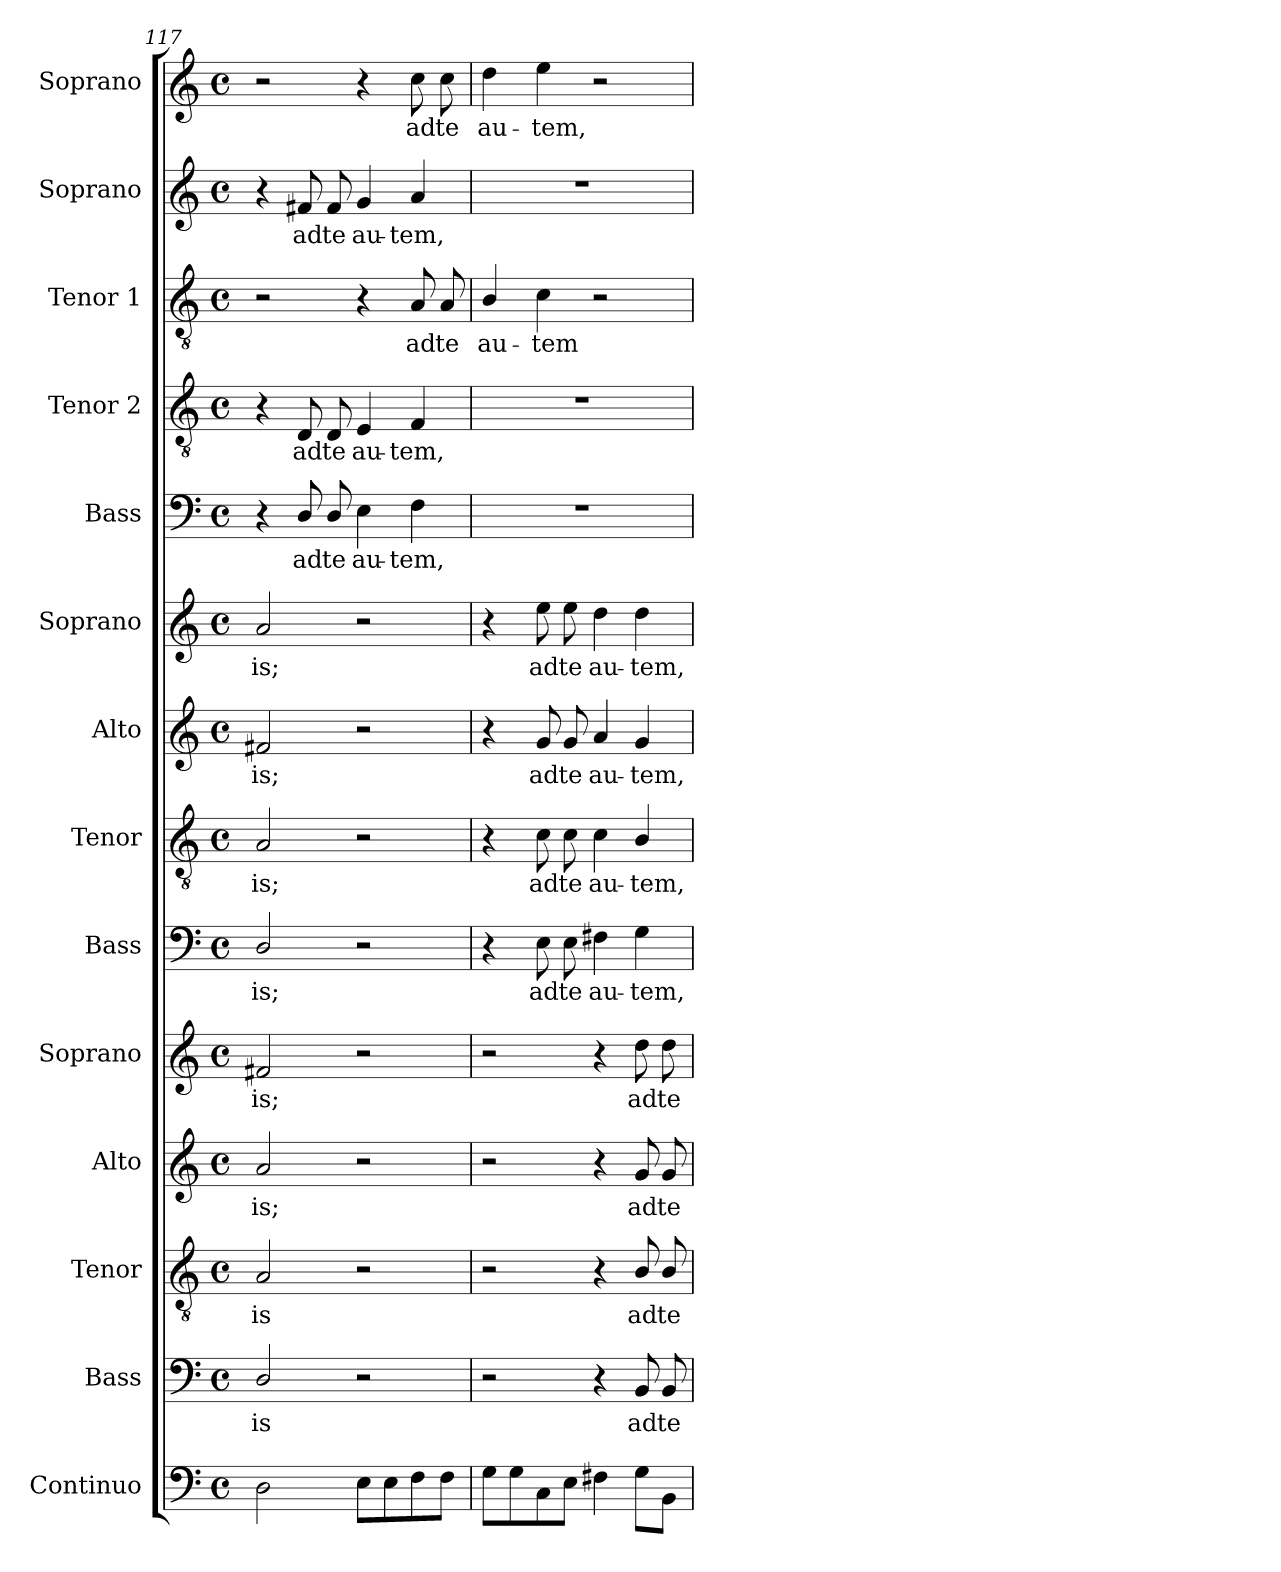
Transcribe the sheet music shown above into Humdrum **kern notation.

**kern	**kern	**text	**kern	**text	**kern	**text	**kern	**text	**kern	**text	**kern	**text	**kern	**text	**kern	**text	**kern	**text	**kern	**text	**kern	**text	**kern	**text	**kern	**text
*part14	*part13	*part13	*part12	*part12	*part11	*part11	*part10	*part10	*part9	*part9	*part8	*part8	*part7	*part7	*part6	*part6	*part5	*part5	*part4	*part4	*part3	*part3	*part2	*part2	*part1	*part1
*staff14	*staff13	*staff13	*staff12	*staff12	*staff11	*staff11	*staff10	*staff10	*staff9	*staff9	*staff8	*staff8	*staff7	*staff7	*staff6	*staff6	*staff5	*staff5	*staff4	*staff4	*staff3	*staff3	*staff2	*staff2	*staff1	*staff1
*I"Continuo	*I"Bass	*	*I"Tenor	*	*I"Alto	*	*I"Soprano	*	*I"Bass	*	*I"Tenor	*	*I"Alto	*	*I"Soprano	*	*I"Bass	*	*I"Tenor 2	*	*I"Tenor 1	*	*I"Soprano	*	*I"Soprano	*
*I'Cont.	*I'B.	*	*I'T.	*	*I'A.	*	*I'S.	*	*I'B.	*	*I'T.	*	*I'A.	*	*I'S.	*	*I'B.	*	*I'T2.	*	*I'T1.	*	*I'S.	*	*I'S.	*
!!LO:PB:g=z
*clefF4	*clefF4	*	*clefGv2	*	*clefG2	*	*clefG2	*	*clefF4	*	*clefGv2	*	*clefG2	*	*clefG2	*	*clefF4	*	*clefGv2	*	*clefGv2	*	*clefG2	*	*clefG2	*
*	*	*	*ITrd7c12	*	*	*	*	*	*	*	*ITrd7c12	*	*	*	*	*	*	*	*ITrd7c12	*	*ITrd7c12	*	*	*	*	*
*k[]	*k[]	*	*k[]	*	*k[]	*	*k[]	*	*k[]	*	*k[]	*	*k[]	*	*k[]	*	*k[]	*	*k[]	*	*k[]	*	*k[]	*	*k[]	*
*C:	*C:	*	*C:	*	*C:	*	*C:	*	*C:	*	*C:	*	*C:	*	*C:	*	*C:	*	*C:	*	*C:	*	*C:	*	*C:	*
*M4/4	*M4/4	*	*M4/4	*	*M4/4	*	*M4/4	*	*M4/4	*	*M4/4	*	*M4/4	*	*M4/4	*	*M4/4	*	*M4/4	*	*M4/4	*	*M4/4	*	*M4/4	*
*met(c)	*met(c)	*	*met(c)	*	*met(c)	*	*met(c)	*	*met(c)	*	*met(c)	*	*met(c)	*	*met(c)	*	*met(c)	*	*met(c)	*	*met(c)	*	*met(c)	*	*met(c)	*
=117	=117	=117	=117	=117	=117	=117	=117	=117	=117	=117	=117	=117	=117	=117	=117	=117	=117	=117	=117	=117	=117	=117	=117	=117	=117	=117
!	!	!LO:LY:b:color=#000000	!	!	!	!	!	!	!	!	!	!	!	!	!	!	!	!	!	!	!	!	!	!	!	!
!	!	!	!	!LO:LY:b:color=#000000	!	!	!	!	!	!	!	!	!	!	!	!	!	!	!	!	!	!	!	!	!	!
!	!	!	!	!	!	!LO:LY:b:color=#000000	!	!	!	!	!	!	!	!	!	!	!	!	!	!	!	!	!	!	!	!
!	!	!	!	!	!	!	!	!LO:LY:b:color=#000000	!	!	!	!	!	!	!	!	!	!	!	!	!	!	!	!	!	!
!	!	!	!	!	!	!	!	!	!	!LO:LY:b:color=#000000	!	!	!	!	!	!	!	!	!	!	!	!	!	!	!	!
!	!	!	!	!	!	!	!	!	!	!	!	!LO:LY:b:color=#000000	!	!	!	!	!	!	!	!	!	!	!	!	!	!
!	!	!	!	!	!	!	!	!	!	!	!	!	!	!LO:LY:b:color=#000000	!	!	!	!	!	!	!	!	!	!	!	!
!	!	!	!	!	!	!	!	!	!	!	!	!	!	!	!	!LO:LY:b:color=#000000	!	!	!	!	!	!	!	!	!	!
2Di\	2Di/	-is	2AAi/	-is	2ai/	-is;	2f#Xi/	-is;	2Di/	-is;	2AAi/	-is;	2f#Xi/	-is;	2ai/	-is;	4r	.	4r	.	2r	.	4r	.	2r	.
!	!	!	!	!	!	!	!	!	!	!	!	!	!	!	!	!	!	!LO:LY:b:color=#000000	!	!	!	!	!	!	!	!
!	!	!	!	!	!	!	!	!	!	!	!	!	!	!	!	!	!	!	!	!LO:LY:b:color=#000000	!	!	!	!	!	!
!	!	!	!	!	!	!	!	!	!	!	!	!	!	!	!	!	!	!	!	!	!	!	!	!LO:LY:b:color=#000000	!	!
.	.	.	.	.	.	.	.	.	.	.	.	.	.	.	.	.	8Di/	ad	8DDi/	ad	.	.	8f#Xi/	ad	.	.
!	!	!	!	!	!	!	!	!	!	!	!	!	!	!	!	!	!	!LO:LY:b:color=#000000	!	!	!	!	!	!	!	!
!	!	!	!	!	!	!	!	!	!	!	!	!	!	!	!	!	!	!	!	!LO:LY:b:color=#000000	!	!	!	!	!	!
!	!	!	!	!	!	!	!	!	!	!	!	!	!	!	!	!	!	!	!	!	!	!	!	!LO:LY:b:color=#000000	!	!
.	.	.	.	.	.	.	.	.	.	.	.	.	.	.	.	.	8Di/	te	8DDi/	te	.	.	8f#i/	te	.	.
!	!	!	!	!	!	!	!	!	!	!	!	!	!	!	!	!	!	!LO:LY:b:color=#000000	!	!	!	!	!	!	!	!
!	!	!	!	!	!	!	!	!	!	!	!	!	!	!	!	!	!	!	!	!LO:LY:b:color=#000000	!	!	!	!	!	!
!	!	!	!	!	!	!	!	!	!	!	!	!	!	!	!	!	!	!	!	!	!	!	!	!LO:LY:b:color=#000000	!	!
8Ei\L	2r	.	2r	.	2r	.	2r	.	2r	.	2r	.	2r	.	2r	.	4Ei\	au-	4EEi/	au-	4r	.	4gi/	au-	4r	.
8Ei\	.	.	.	.	.	.	.	.	.	.	.	.	.	.	.	.	.	.	.	.	.	.	.	.	.	.
!	!	!	!	!	!	!	!	!	!	!	!	!	!	!	!	!	!	!LO:LY:b:color=#000000	!	!	!	!	!	!	!	!
!	!	!	!	!	!	!	!	!	!	!	!	!	!	!	!	!	!	!	!	!LO:LY:b:color=#000000	!	!	!	!	!	!
!	!	!	!	!	!	!	!	!	!	!	!	!	!	!	!	!	!	!	!	!	!	!LO:LY:b:color=#000000	!	!	!	!
!	!	!	!	!	!	!	!	!	!	!	!	!	!	!	!	!	!	!	!	!	!	!	!	!LO:LY:b:color=#000000	!	!
!	!	!	!	!	!	!	!	!	!	!	!	!	!	!	!	!	!	!	!	!	!	!	!	!	!	!LO:LY:b:color=#000000
8Fi\	.	.	.	.	.	.	.	.	.	.	.	.	.	.	.	.	4Fi\	-tem,	4FFi/	-tem,	8AAi/	ad	4ai/	-tem,	8cci\	ad
!	!	!	!	!	!	!	!	!	!	!	!	!	!	!	!	!	!	!	!	!	!	!LO:LY:b:color=#000000	!	!	!	!
!	!	!	!	!	!	!	!	!	!	!	!	!	!	!	!	!	!	!	!	!	!	!	!	!	!	!LO:LY:b:color=#000000
8Fi\J	.	.	.	.	.	.	.	.	.	.	.	.	.	.	.	.	.	.	.	.	8AAi/	te	.	.	8cci\	te
=118	=118	=118	=118	=118	=118	=118	=118	=118	=118	=118	=118	=118	=118	=118	=118	=118	=118	=118	=118	=118	=118	=118	=118	=118	=118	=118
!	!	!	!	!	!	!	!	!	!	!	!	!	!	!	!	!	!	!	!	!	!	!LO:LY:b:color=#000000	!	!	!	!
!	!	!	!	!	!	!	!	!	!	!	!	!	!	!	!	!	!	!	!	!	!	!	!	!	!	!LO:LY:b:color=#000000
8Gi\L	2r	.	2r	.	2r	.	2r	.	4r	.	4r	.	4r	.	4r	.	1r	.	1r	.	4BBi/	au-	1r	.	4ddi\	au-
8Gi\	.	.	.	.	.	.	.	.	.	.	.	.	.	.	.	.	.	.	.	.	.	.	.	.	.	.
!	!	!	!	!	!	!	!	!	!	!LO:LY:b:color=#000000	!	!	!	!	!	!	!	!	!	!	!	!	!	!	!	!
!	!	!	!	!	!	!	!	!	!	!	!	!LO:LY:b:color=#000000	!	!	!	!	!	!	!	!	!	!	!	!	!	!
!	!	!	!	!	!	!	!	!	!	!	!	!	!	!LO:LY:b:color=#000000	!	!	!	!	!	!	!	!	!	!	!	!
!	!	!	!	!	!	!	!	!	!	!	!	!	!	!	!	!LO:LY:b:color=#000000	!	!	!	!	!	!	!	!	!	!
!	!	!	!	!	!	!	!	!	!	!	!	!	!	!	!	!	!	!	!	!	!	!LO:LY:b:color=#000000	!	!	!	!
!	!	!	!	!	!	!	!	!	!	!	!	!	!	!	!	!	!	!	!	!	!	!	!	!	!	!LO:LY:b:color=#000000
8Ci\	.	.	.	.	.	.	.	.	8Ei\	ad	8Ci\	ad	8gi/	ad	8eei\	ad	.	.	.	.	4Ci\	-tem	.	.	4eei\	-tem,
!	!	!	!	!	!	!	!	!	!	!LO:LY:b:color=#000000	!	!	!	!	!	!	!	!	!	!	!	!	!	!	!	!
!	!	!	!	!	!	!	!	!	!	!	!	!LO:LY:b:color=#000000	!	!	!	!	!	!	!	!	!	!	!	!	!	!
!	!	!	!	!	!	!	!	!	!	!	!	!	!	!LO:LY:b:color=#000000	!	!	!	!	!	!	!	!	!	!	!	!
!	!	!	!	!	!	!	!	!	!	!	!	!	!	!	!	!LO:LY:b:color=#000000	!	!	!	!	!	!	!	!	!	!
8Ei\J	.	.	.	.	.	.	.	.	8Ei\	te	8Ci\	te	8gi/	te	8eei\	te	.	.	.	.	.	.	.	.	.	.
!	!	!	!	!	!	!	!	!	!	!LO:LY:b:color=#000000	!	!	!	!	!	!	!	!	!	!	!	!	!	!	!	!
!	!	!	!	!	!	!	!	!	!	!	!	!LO:LY:b:color=#000000	!	!	!	!	!	!	!	!	!	!	!	!	!	!
!	!	!	!	!	!	!	!	!	!	!	!	!	!	!LO:LY:b:color=#000000	!	!	!	!	!	!	!	!	!	!	!	!
!	!	!	!	!	!	!	!	!	!	!	!	!	!	!	!	!LO:LY:b:color=#000000	!	!	!	!	!	!	!	!	!	!
4F#Xi\	4r	.	4r	.	4r	.	4r	.	4F#Xi\	au-	4Ci\	au-	4ai/	au-	4ddi\	au-	.	.	.	.	2r	.	.	.	2r	.
!	!	!LO:LY:b:color=#000000	!	!	!	!	!	!	!	!	!	!	!	!	!	!	!	!	!	!	!	!	!	!	!	!
!	!	!	!	!LO:LY:b:color=#000000	!	!	!	!	!	!	!	!	!	!	!	!	!	!	!	!	!	!	!	!	!	!
!	!	!	!	!	!	!LO:LY:b:color=#000000	!	!	!	!	!	!	!	!	!	!	!	!	!	!	!	!	!	!	!	!
!	!	!	!	!	!	!	!	!LO:LY:b:color=#000000	!	!	!	!	!	!	!	!	!	!	!	!	!	!	!	!	!	!
!	!	!	!	!	!	!	!	!	!	!LO:LY:b:color=#000000	!	!	!	!	!	!	!	!	!	!	!	!	!	!	!	!
!	!	!	!	!	!	!	!	!	!	!	!	!LO:LY:b:color=#000000	!	!	!	!	!	!	!	!	!	!	!	!	!	!
!	!	!	!	!	!	!	!	!	!	!	!	!	!	!LO:LY:b:color=#000000	!	!	!	!	!	!	!	!	!	!	!	!
!	!	!	!	!	!	!	!	!	!	!	!	!	!	!	!	!LO:LY:b:color=#000000	!	!	!	!	!	!	!	!	!	!
8Gi\L	8BBi/	ad	8BBi/	ad	8gi/	ad	8ddi\	ad	4Gi\	-tem,	4BBi/	-tem,	4gi/	-tem,	4ddi\	-tem,	.	.	.	.	.	.	.	.	.	.
!	!	!LO:LY:b:color=#000000	!	!	!	!	!	!	!	!	!	!	!	!	!	!	!	!	!	!	!	!	!	!	!	!
!	!	!	!	!LO:LY:b:color=#000000	!	!	!	!	!	!	!	!	!	!	!	!	!	!	!	!	!	!	!	!	!	!
!	!	!	!	!	!	!LO:LY:b:color=#000000	!	!	!	!	!	!	!	!	!	!	!	!	!	!	!	!	!	!	!	!
!	!	!	!	!	!	!	!	!LO:LY:b:color=#000000	!	!	!	!	!	!	!	!	!	!	!	!	!	!	!	!	!	!
8BBi\J	8BBi/	te	8BBi/	te	8gi/	te	8ddi\	te	.	.	.	.	.	.	.	.	.	.	.	.	.	.	.	.	.	.
=	=	=	=	=	=	=	=	=	=	=	=	=	=	=	=	=	=	=	=	=	=	=	=	=	=	=
*-	*-	*-	*-	*-	*-	*-	*-	*-	*-	*-	*-	*-	*-	*-	*-	*-	*-	*-	*-	*-	*-	*-	*-	*-	*-	*-
